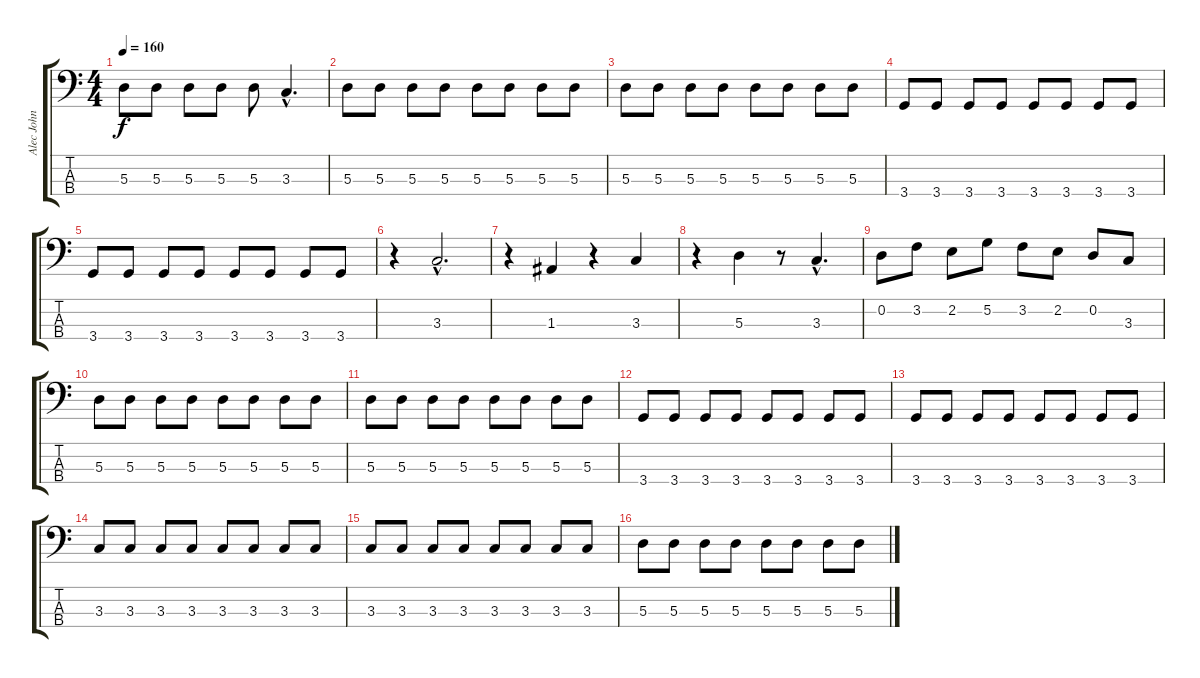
\track ("Alec John Such" "Alec John ") {instrument electricbassfinger}
\staff {score tabs}
\tuning (G2 D2 A1 E1) {hide}
\ts (4 4)
\tempo 160
\clef f4
\ks c
5.3.8{dy f} 5.3.8 5.3.8 5.3.8 5.3.8 3.3{hac}.4{d} |
5.3.8 5.3.8 5.3.8 5.3.8 5.3.8 5.3.8 5.3.8 5.3.8 |
5.3.8 5.3.8 5.3.8 5.3.8 5.3.8 5.3.8 5.3.8 5.3.8 |
3.4.8 3.4.8 3.4.8 3.4.8 3.4.8 3.4.8 3.4.8 3.4.8 |
3.4.8 3.4.8 3.4.8 3.4.8 3.4.8 3.4.8 3.4.8 3.4.8 |
r.4 3.3{hac}.2{d} |
r.4 1.3.4 r.4 3.3.4 |
r.4 5.3.4 r.8 3.3{hac}.4{d} |
0.2.8 3.2.8 2.2.8 5.2.8 3.2.8 2.2.8 0.2.8 3.3.8 |
5.3.8 5.3.8 5.3.8 5.3.8 5.3.8 5.3.8 5.3.8 5.3.8 |
5.3.8 5.3.8 5.3.8 5.3.8 5.3.8 5.3.8 5.3.8 5.3.8 |
3.4.8 3.4.8 3.4.8 3.4.8 3.4.8 3.4.8 3.4.8 3.4.8 |
3.4.8 3.4.8 3.4.8 3.4.8 3.4.8 3.4.8 3.4.8 3.4.8 |
3.3.8 3.3.8 3.3.8 3.3.8 3.3.8 3.3.8 3.3.8 3.3.8 |
3.3.8 3.3.8 3.3.8 3.3.8 3.3.8 3.3.8 3.3.8 3.3.8 |
5.3.8 5.3.8 5.3.8 5.3.8 5.3.8 5.3.8 5.3.8 5.3.8
